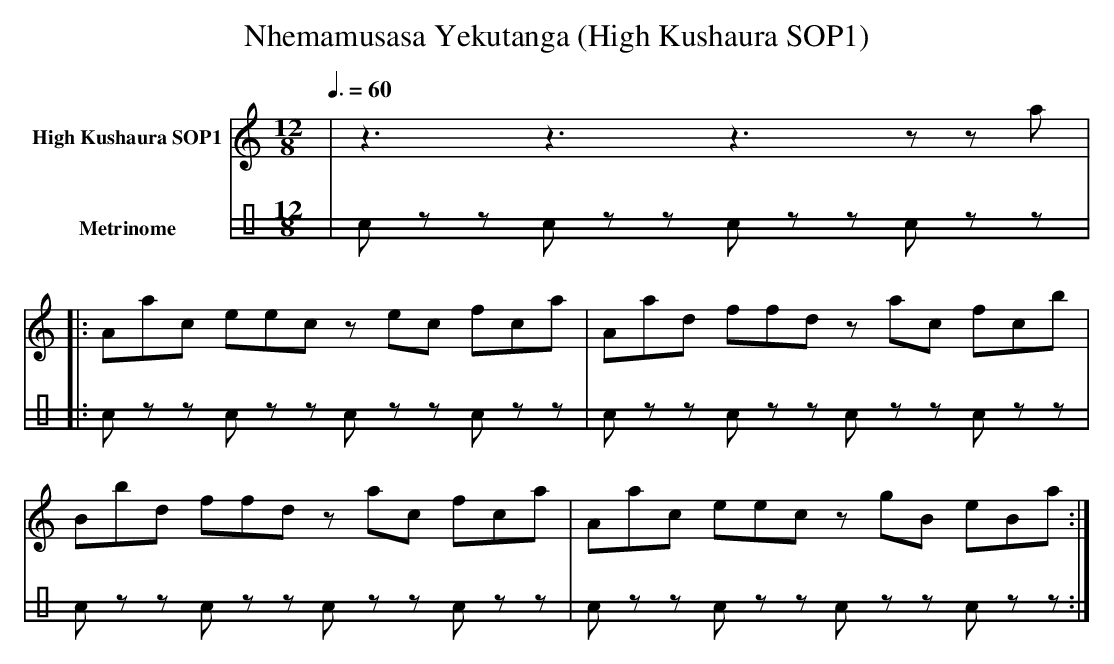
X:1
T: Nhemamusasa Yekutanga (High Kushaura SOP1)
M: 12/8
Q: 3/8=60
V: 4 name="High Kushaura SOP1"
K: C treble
  |  z3  z3  z3  zza  |:
     Aac eec zec fca  |  Aad ffd zac fcb  |
     Bbd ffd zac fca  |  Aac eec zgB eBa :|
V: 5 name="Metrinome"
K: perc stafflines="1"
  |  Azz Azz Azz Azz  |:
     Azz Azz Azz Azz  |  Azz Azz Azz Azz  |
     Azz Azz Azz Azz  |  Azz Azz Azz Azz :|
